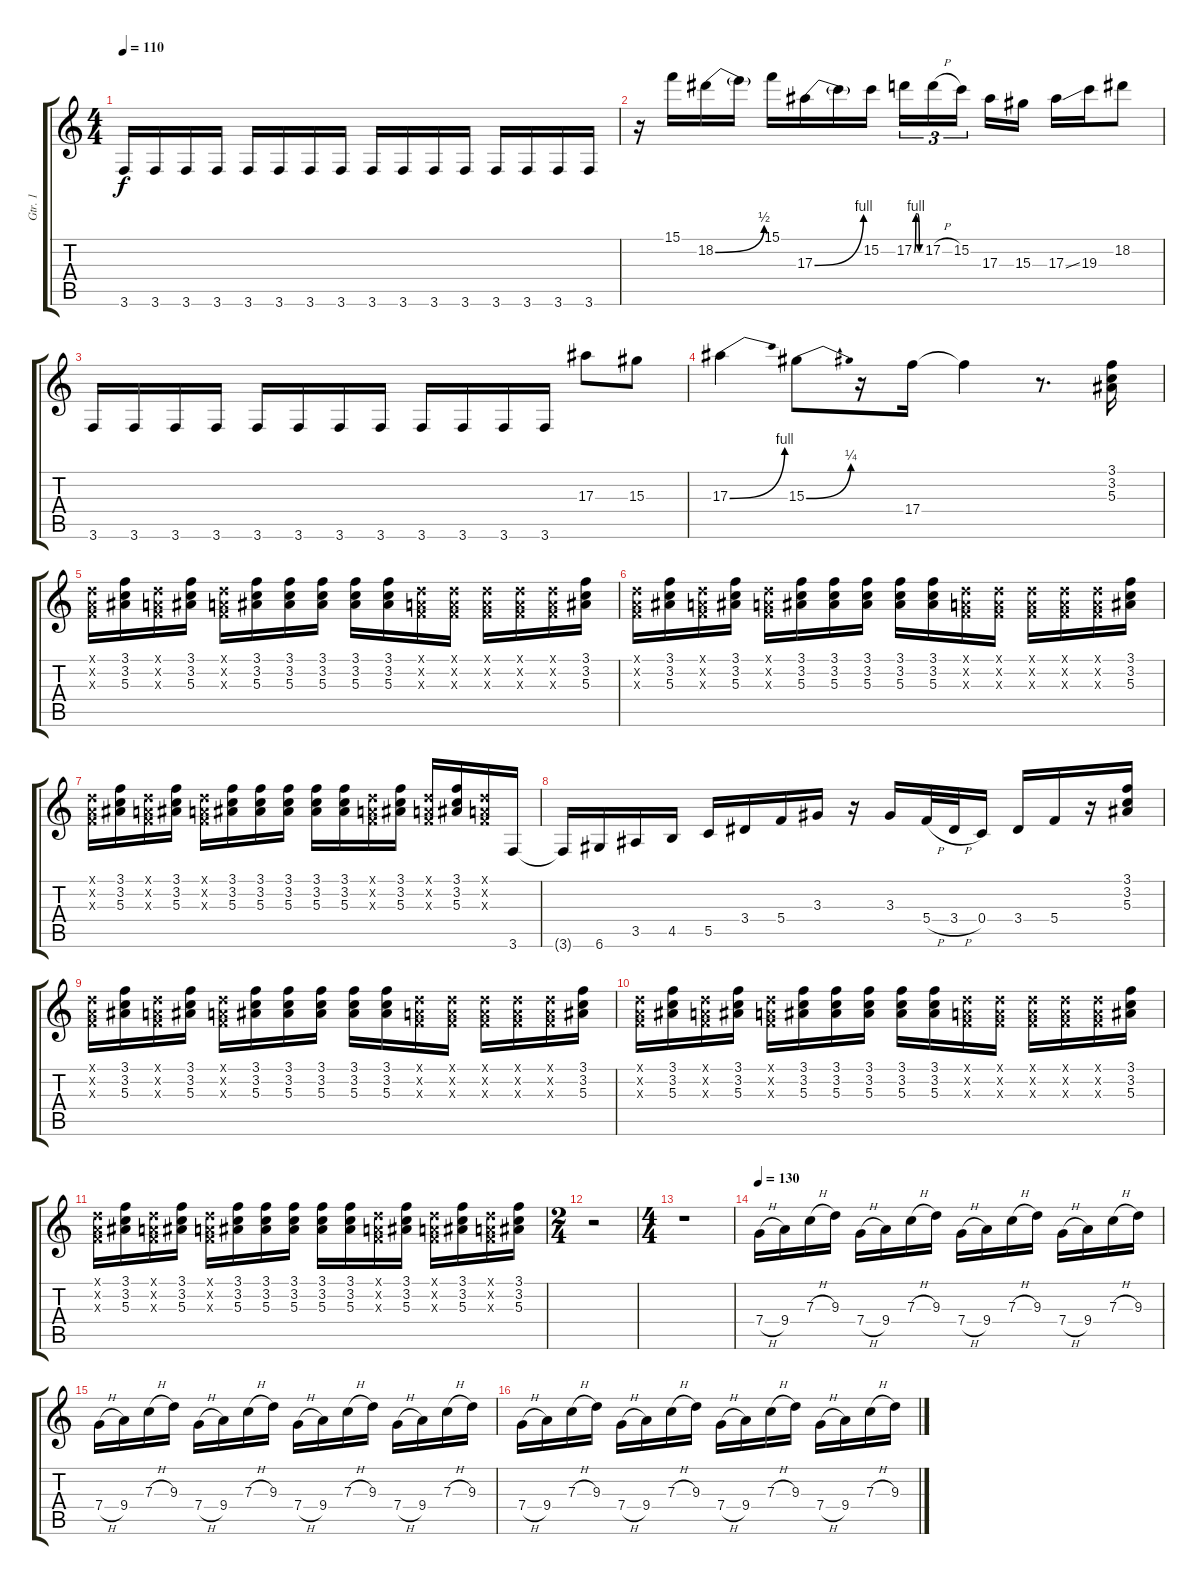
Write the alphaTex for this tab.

\track ("Gtr. 1" "Gtr. 1") {instrument distortionguitar}
\staff {score tabs}
\tuning (D4 A3 F3 C3 G2 D2) {hide}
\ts (4 4)
\tempo 110
\clef g2
\ks c
3.6.16{dy f} 3.6.16 3.6.16 3.6.16 3.6.16 3.6.16 3.6.16 3.6.16 3.6.16 3.6.16 3.6.16 3.6.16 3.6.16 3.6.16 3.6.16 3.6.16 |
r.16 15.1.16 18.2{be (bend 0 0 60 2)}.16 18.2{t}.16 15.1.16 17.3{be (bend 0 0 60 4)}.16 17.3{t}.16 15.2.16 17.2{be (custom 0 0 15 4 30 4 45 0 60 0)}.16{tu (3 2)} 17.2{h}.16{tu (3 2)} 15.2.16{tu (3 2) beam splitsecondary} 17.3.16 15.3.16 17.3{ss}.16 19.3.16 18.2.8 |
3.6.16 3.6.16 3.6.16 3.6.16 3.6.16 3.6.16 3.6.16 3.6.16 3.6.16 3.6.16 3.6.16 3.6.16 17.3.8 15.3.8 |
17.3{be (bend 0 0 60 4)}.4 15.3{be (bend 0 0 60 1)}.8 r.16 17.4.16 17.4{t}.4 r.8{d} (3.1 3.2 5.3).16 |
(0.1{x} 0.2{x} 0.3{x}).16 (3.1 3.2 5.3).16 (0.1{x} 0.2{x} 0.3{x}).16 (3.1 3.2 5.3).16 (0.1{x} 0.2{x} 0.3{x}).16 (3.1 3.2 5.3).16 (3.1 3.2 5.3).16 (3.1 3.2 5.3).16 (3.1 3.2 5.3).16 (3.1 3.2 5.3).16 (0.1{x} 0.2{x} 0.3{x}).16 (0.1{x} 0.2{x} 0.3{x}).16 (0.1{x} 0.2{x} 0.3{x}).16 (0.1{x} 0.2{x} 0.3{x}).16 (0.1{x} 0.2{x} 0.3{x}).16 (3.1 3.2 5.3).16 |
(0.1{x} 0.2{x} 0.3{x}).16 (3.1 3.2 5.3).16 (0.1{x} 0.2{x} 0.3{x}).16 (3.1 3.2 5.3).16 (0.1{x} 0.2{x} 0.3{x}).16 (3.1 3.2 5.3).16 (3.1 3.2 5.3).16 (3.1 3.2 5.3).16 (3.1 3.2 5.3).16 (3.1 3.2 5.3).16 (0.1{x} 0.2{x} 0.3{x}).16 (0.1{x} 0.2{x} 0.3{x}).16 (0.1{x} 0.2{x} 0.3{x}).16 (0.1{x} 0.2{x} 0.3{x}).16 (0.1{x} 0.2{x} 0.3{x}).16 (3.1 3.2 5.3).16 |
(0.1{x} 0.2{x} 0.3{x}).16 (3.1 3.2 5.3).16 (0.1{x} 0.2{x} 0.3{x}).16 (3.1 3.2 5.3).16 (0.1{x} 0.2{x} 0.3{x}).16 (3.1 3.2 5.3).16 (3.1 3.2 5.3).16 (3.1 3.2 5.3).16 (3.1 3.2 5.3).16 (3.1 3.2 5.3).16 (0.1{x} 0.2{x} 0.3{x}).16 (3.1 3.2 5.3).16 (0.1{x} 0.2{x} 0.3{x}).16 (3.1 3.2 5.3).16 (0.1{x} 0.2{x} 0.3{x}).16 3.6.16 |
3.6{t}.16 6.6.16 3.5.16 4.5.16 5.5.16 3.4.16 5.4.16 3.3.16 r.16 3.3.16 5.4{h}.32 3.4{h}.32 0.4.16 3.4.16 5.4.16 r.16 (3.1 3.2 5.3).16 |
(0.1{x} 0.2{x} 0.3{x}).16 (3.1 3.2 5.3).16 (0.1{x} 0.2{x} 0.3{x}).16 (3.1 3.2 5.3).16 (0.1{x} 0.2{x} 0.3{x}).16 (3.1 3.2 5.3).16 (3.1 3.2 5.3).16 (3.1 3.2 5.3).16 (3.1 3.2 5.3).16 (3.1 3.2 5.3).16 (0.1{x} 0.2{x} 0.3{x}).16 (0.1{x} 0.2{x} 0.3{x}).16 (0.1{x} 0.2{x} 0.3{x}).16 (0.1{x} 0.2{x} 0.3{x}).16 (0.1{x} 0.2{x} 0.3{x}).16 (3.1 3.2 5.3).16 |
(0.1{x} 0.2{x} 0.3{x}).16 (3.1 3.2 5.3).16 (0.1{x} 0.2{x} 0.3{x}).16 (3.1 3.2 5.3).16 (0.1{x} 0.2{x} 0.3{x}).16 (3.1 3.2 5.3).16 (3.1 3.2 5.3).16 (3.1 3.2 5.3).16 (3.1 3.2 5.3).16 (3.1 3.2 5.3).16 (0.1{x} 0.2{x} 0.3{x}).16 (0.1{x} 0.2{x} 0.3{x}).16 (0.1{x} 0.2{x} 0.3{x}).16 (0.1{x} 0.2{x} 0.3{x}).16 (0.1{x} 0.2{x} 0.3{x}).16 (3.1 3.2 5.3).16 |
(0.1{x} 0.2{x} 0.3{x}).16 (3.1 3.2 5.3).16 (0.1{x} 0.2{x} 0.3{x}).16 (3.1 3.2 5.3).16 (0.1{x} 0.2{x} 0.3{x}).16 (3.1 3.2 5.3).16 (3.1 3.2 5.3).16 (3.1 3.2 5.3).16 (3.1 3.2 5.3).16 (3.1 3.2 5.3).16 (0.1{x} 0.2{x} 0.3{x}).16 (3.1 3.2 5.3).16 (0.1{x} 0.2{x} 0.3{x}).16 (3.1 3.2 5.3).16 (0.1{x} 0.2{x} 0.3{x}).16 (3.1 3.2 5.3).16 |
\ts (2 4)
r.2 |
\ts (4 4)
r.1 |
\tempo 130
7.4{h}.16 9.4.16 7.3{h}.16 9.3.16 7.4{h}.16 9.4.16 7.3{h}.16 9.3.16 7.4{h}.16 9.4.16 7.3{h}.16 9.3.16 7.4{h}.16 9.4.16 7.3{h}.16 9.3.16 |
7.4{h}.16 9.4.16 7.3{h}.16 9.3.16 7.4{h}.16 9.4.16 7.3{h}.16 9.3.16 7.4{h}.16 9.4.16 7.3{h}.16 9.3.16 7.4{h}.16 9.4.16 7.3{h}.16 9.3.16 |
7.4{h}.16 9.4.16 7.3{h}.16 9.3.16 7.4{h}.16 9.4.16 7.3{h}.16 9.3.16 7.4{h}.16 9.4.16 7.3{h}.16 9.3.16 7.4{h}.16 9.4.16 7.3{h}.16 9.3.16
